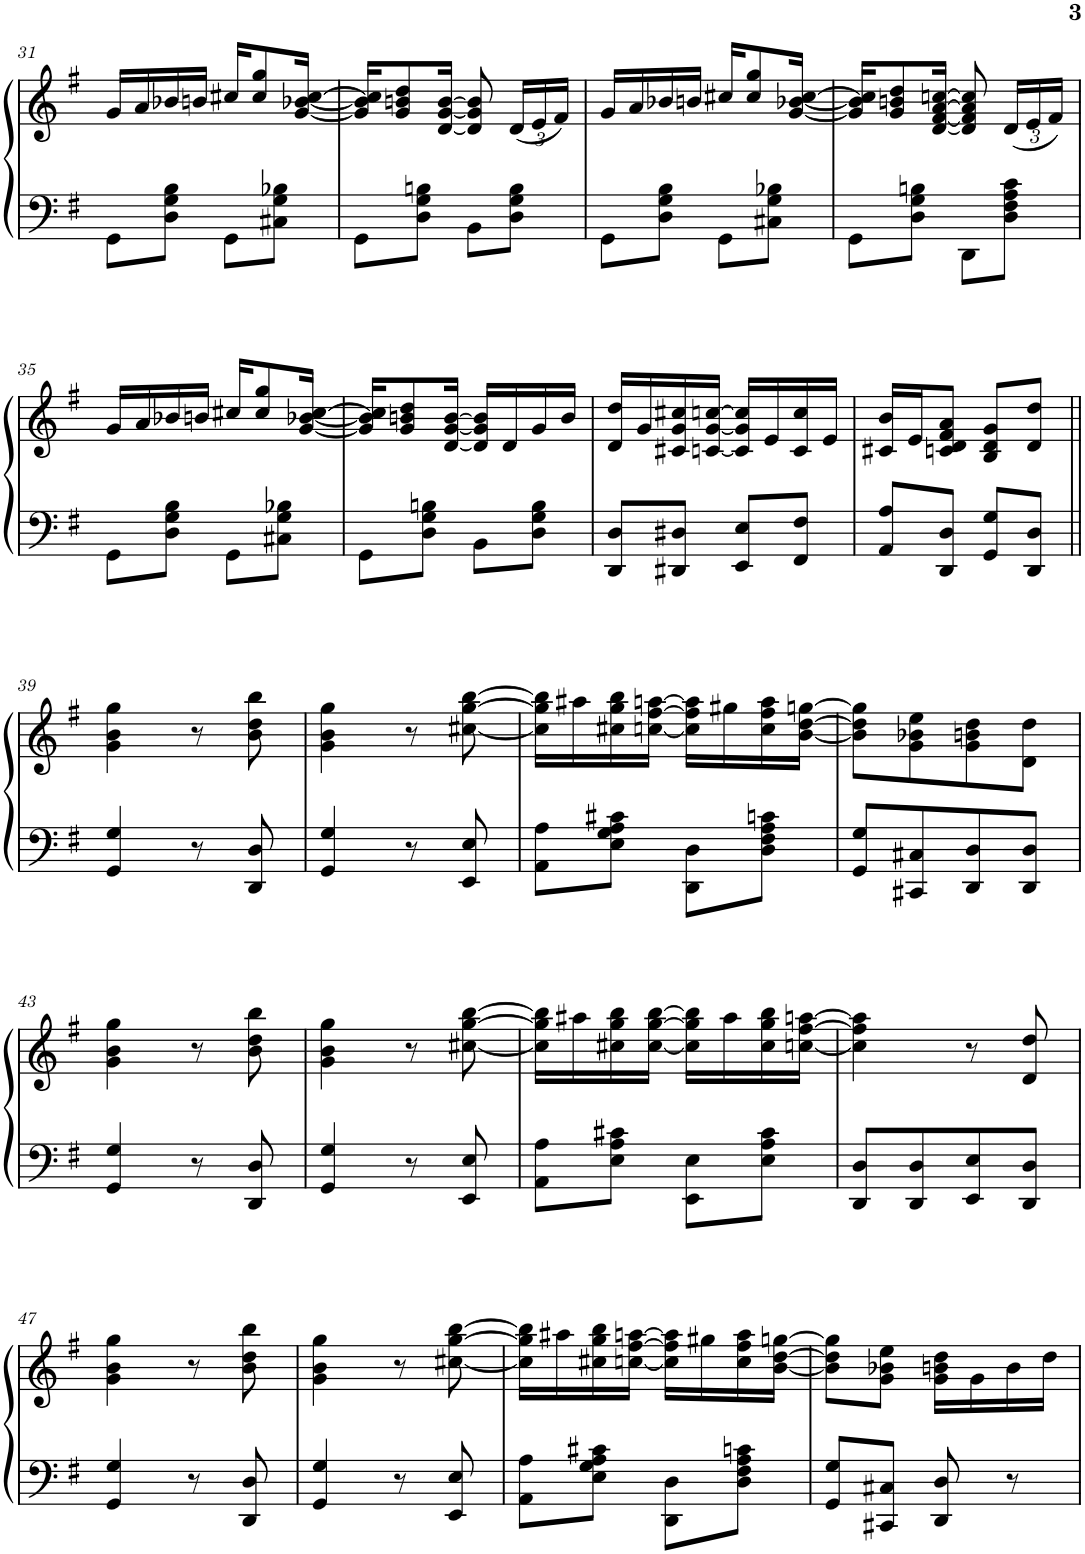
**kern	**kern
*part1	*part1
*staff2	*staff1
*I"Piano	*
*I'Pno.	*
!!LO:PB:g=z
*clefF4	*clefG2
*k[f#]	*k[f#]
*M2/4	*M2/4
=31	=31
8GG\L	16g/LL
.	16a/
8D\ 8G\ 8B\J	16b-X/
.	16bn/JJ
8GG\L	16cc#X/KL
.	8cc#/ 8gg/
8C#X\ 8G\ 8B-X\J	.
.	[16g/ [16b-X/ [16cc#/Jk
=32	=32
8GG\L	16g/] 16b-/] 16cc#/]KL
.	8g/ 8bn/ 8dd/
8D\ 8G\ 8Bn\J	.
.	[16d/ [16g/ [16b/Jk
8BB\L	8d/] 8g/] 8b/]
*	*Xbrackettup
8D\ 8G\ 8B\J	(24d/LL
.	24e/
.	24f#/JJ)
=33	=33
8GG\L	16g/LL
.	16a/
8D\ 8G\ 8B\J	16b-X/
.	16bn/JJ
8GG\L	16cc#X/KL
.	8cc#/ 8gg/
8C#X\ 8G\ 8B-X\J	.
.	[16g/ [16b-X/ [16cc#/Jk
=34	=34
8GG\L	16g/] 16b-/] 16cc#/]KL
.	8g/ 8bn/ 8dd/
8D\ 8G\ 8Bn\J	.
.	[16d/ [16f#/ [16a/ [16ccn/Jk
8DD\L	8d/] 8f#/] 8a/] 8cc/]
8D\ 8F#\ 8A\ 8c\J	(24d/LL
.	24e/
.	24f#/JJ)
!!LO:LB:g=z
=35	=35
8GG\L	16g/LL
.	16a/
8D\ 8G\ 8B\J	16b-X/
.	16bn/JJ
8GG\L	16cc#X/KL
.	8cc#/ 8gg/
8C#X\ 8G\ 8B-X\J	.
.	[16g/ [16b-X/ [16cc#/Jk
=36	=36
8GG\L	16g/] 16b-/] 16cc#/]KL
.	8g/ 8bn/ 8dd/
8D\ 8G\ 8Bn\J	.
.	[16d/ [16g/ [16b/Jk
8BB\L	16d/] 16g/] 16b/]LL
.	16d/
8D\ 8G\ 8B\J	16g/
.	16b/JJ
=37	=37
8DD/ 8D/L	16d/ 16dd/LL
.	16g/
8DD#X/ 8D#X/J	16c#X/ 16g/ 16cc#X/
.	[16cn/ [16g/ [16ccn/JJ
8EE/ 8E/L	16c/] 16g/] 16cc/]LL
.	16e/
8FF#/ 8F#/J	16c/ 16cc/
.	16e/JJ
=38	=38
8AA/ 8A/L	16c#X/ 16b/LL
.	16e/J
8DD/ 8D/J	8cn/ 8d/ 8f#/ 8a/J
8GG/ 8G/L	8B/ 8d/ 8g/L
8DD/ 8D/J	8d/ 8dd/J
!!LO:LB:g=z
=39||	=39||
4GG/ 4G/	4g\ 4b\ 4gg\
8r	8r
8DD/ 8D/	8b\ 8dd\ 8bb\
=40	=40
4GG/ 4G/	4g\ 4b\ 4gg\
8r	8r
8EE/ 8E/	[8cc#X\ [8gg\ [8bb\
=41	=41
8AA\ 8A\L	16cc#\] 16gg\] 16bb\]LL
.	16aa#X\
8E\ 8G\ 8A\ 8c#X\J	16cc#X\ 16gg\ 16bb\
.	[16ccn\ [16ff#\ [16aan\JJ
8DD\ 8D\L	16cc\] 16ff#\] 16aa\]LL
.	16gg#X\
8D\ 8F#\ 8A\ 8cn\J	16cc\ 16ff#\ 16aa\
.	[16b\ [16dd\ [16ggn\JJ
=42	=42
8GG/ 8G/L	8b\] 8dd\] 8gg\]L
8CC#X/ 8C#X/	8g\ 8b-X\ 8ee\
8DD/ 8D/	8g\ 8bn\ 8dd\
8DD/ 8D/J	8d\ 8dd\J
!!LO:LB:g=z
=43	=43
4GG/ 4G/	4g\ 4b\ 4gg\
8r	8r
8DD/ 8D/	8b\ 8dd\ 8bb\
=44	=44
4GG/ 4G/	4g\ 4b\ 4gg\
8r	8r
8EE/ 8E/	[8cc#X\ [8gg\ [8bb\
=45	=45
8AA\ 8A\L	16cc#\] 16gg\] 16bb\]LL
.	16aa#X\
8E\ 8A\ 8c#X\J	16cc#X\ 16gg\ 16bb\
.	[16cc#\ [16gg\ [16bb\JJ
8EE\ 8E\L	16cc#\] 16gg\] 16bb\]LL
.	16aa#\
8E\ 8A\ 8c#\J	16cc#\ 16gg\ 16bb\
.	[16ccn\ [16ff#\ [16aan\JJ
=46	=46
8DD/ 8D/L	4cc\] 4ff#\] 4aa\]
8DD/ 8D/	.
8EE/ 8E/	8r
8DD/ 8D/J	8d/ 8dd/
!!LO:LB:g=z
=47	=47
4GG/ 4G/	4g\ 4b\ 4gg\
8r	8r
8DD/ 8D/	8b\ 8dd\ 8bb\
=48	=48
4GG/ 4G/	4g\ 4b\ 4gg\
8r	8r
8EE/ 8E/	[8cc#X\ [8gg\ [8bb\
=49	=49
8AA\ 8A\L	16cc#\] 16gg\] 16bb\]LL
.	16aa#X\
8E\ 8G\ 8A\ 8c#X\J	16cc#X\ 16gg\ 16bb\
.	[16ccn\ [16ff#\ [16aan\JJ
8DD\ 8D\L	16cc\] 16ff#\] 16aa\]LL
.	16gg#X\
8D\ 8F#\ 8A\ 8cn\J	16cc\ 16ff#\ 16aa\
.	[16b\ [16dd\ [16ggn\JJ
=50	=50
8GG/ 8G/L	8b\] 8dd\] 8gg\]L
8CC#X/ 8C#X/J	8g\ 8b-X\ 8ee\J
8DD/ 8D/	16g\ 16bn\ 16dd\LL
.	16g\
8r	16b\
.	16dd\JJ
=	=
*-	*-
